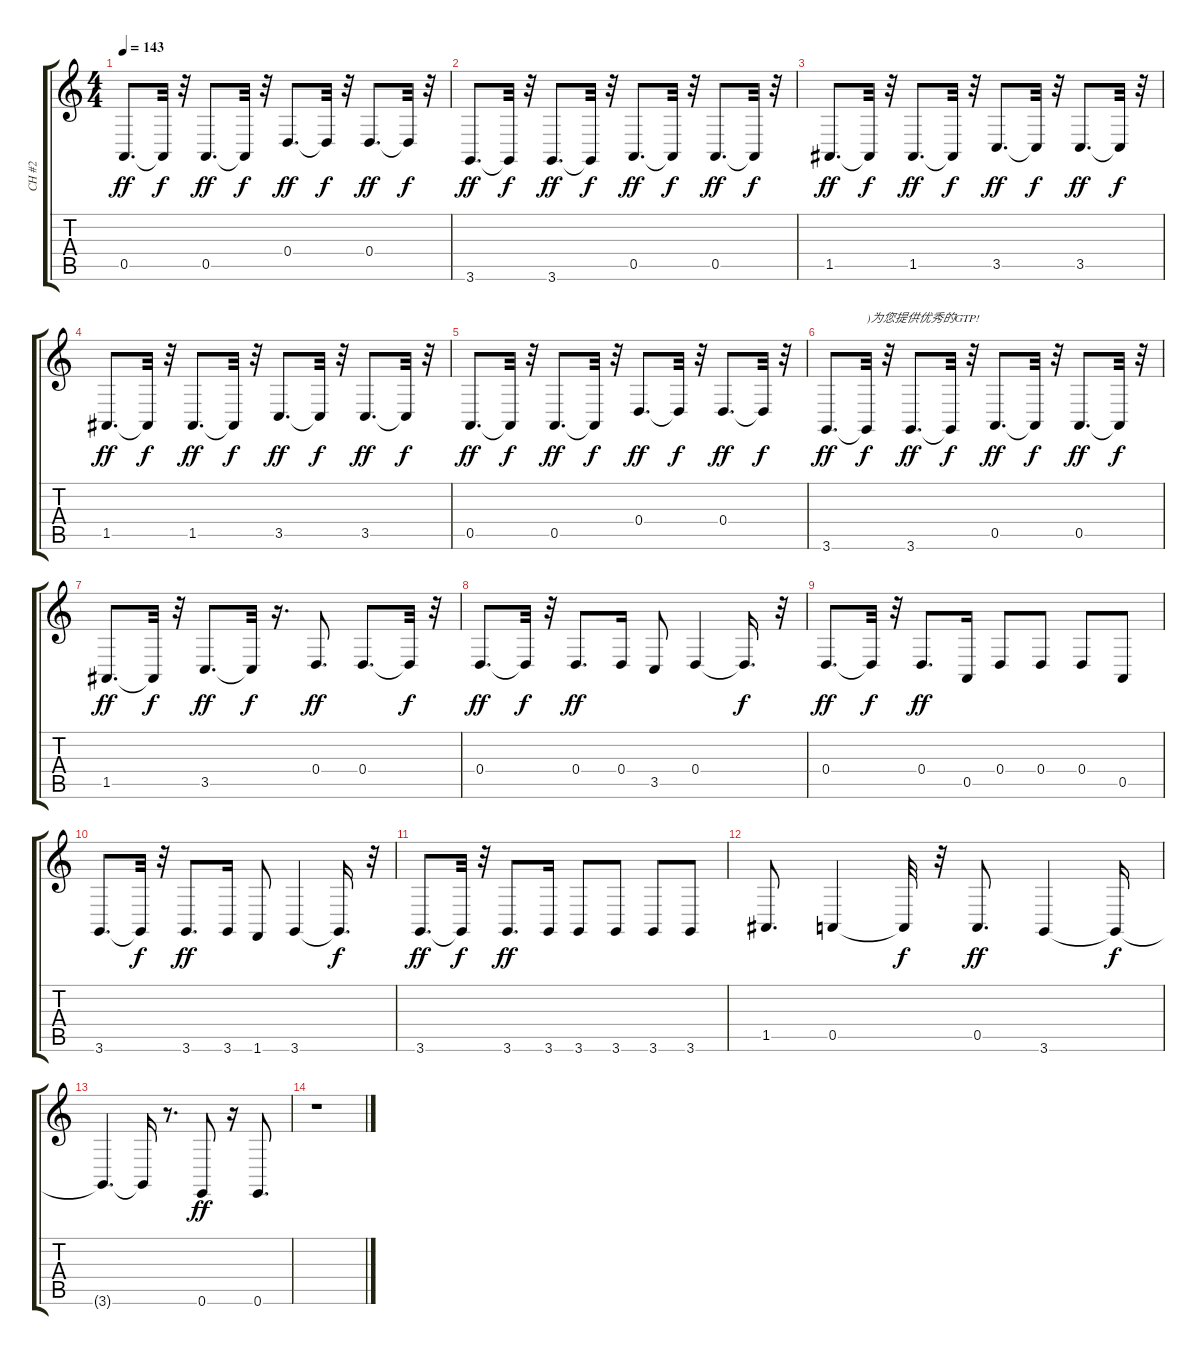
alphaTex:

\track ("CH #2" "CH #2") {instrument lead5charang}
\staff {score tabs}
\tuning (E4 B3 G3 D3 A2 E2) {hide}
\ts (4 4)
\tempo 143
\clef g2
\ks c
0.5.8{d dy ff} 0.5{t}.32{dy f} r.32 0.5.8{d dy ff} 0.5{t}.32{dy f} r.32 0.4.8{d dy ff} 0.4{t}.32{dy f} r.32 0.4.8{d dy ff} 0.4{t}.32{dy f} r.32 |
3.6.8{d dy ff} 3.6{t}.32{dy f} r.32 3.6.8{d dy ff} 3.6{t}.32{dy f} r.32 0.5.8{d dy ff} 0.5{t}.32{dy f} r.32 0.5.8{d dy ff} 0.5{t}.32{dy f} r.32 |
1.5.8{d dy ff} 1.5{t}.32{dy f} r.32 1.5.8{d dy ff} 1.5{t}.32{dy f} r.32 3.5.8{d dy ff} 3.5{t}.32{dy f} r.32 3.5.8{d dy ff} 3.5{t}.32{dy f} r.32 |
1.5.8{d dy ff} 1.5{t}.32{dy f} r.32 1.5.8{d dy ff} 1.5{t}.32{dy f} r.32 3.5.8{d dy ff} 3.5{t}.32{dy f} r.32 3.5.8{d dy ff} 3.5{t}.32{dy f} r.32 |
0.5.8{d dy ff} 0.5{t}.32{dy f} r.32 0.5.8{d dy ff} 0.5{t}.32{dy f} r.32 0.4.8{d dy ff} 0.4{t}.32{dy f} r.32 0.4.8{d dy ff} 0.4{t}.32{dy f} r.32 |
3.6.8{d dy ff} 3.6{t}.32{txt ")为您提供优秀的GTP!" dy f} r.32 3.6.8{d dy ff} 3.6{t}.32{dy f} r.32 0.5.8{d dy ff} 0.5{t}.32{dy f} r.32 0.5.8{d dy ff} 0.5{t}.32{dy f} r.32 |
1.5.8{d dy ff} 1.5{t}.32{dy f} r.32 3.5.8{d dy ff} 3.5{t}.32{dy f} r.16{d} 0.4.8{d dy ff} 0.4.8{d} 0.4{t}.32{dy f} r.32 |
0.4.8{d dy ff} 0.4{t}.32{dy f} r.32 0.4.8{d dy ff} 0.4.16 3.5.8 0.4.4 0.4{t}.16{d dy f} r.32 |
0.4.8{d dy ff} 0.4{t}.32{dy f} r.32 0.4.8{d dy ff} 0.5.16 0.4.8 0.4.8 0.4.8 0.5.8 |
3.6.8{d} 3.6{t}.32{dy f} r.32 3.6.8{d dy ff} 3.6.16 1.6.8 3.6.4 3.6{t}.16{d dy f} r.32 |
3.6.8{d dy ff} 3.6{t}.32{dy f} r.32 3.6.8{d dy ff} 3.6.16 3.6.8 3.6.8 3.6.8 3.6.8 |
1.5.8{d} 0.5.4 0.5{t}.32{dy f} r.32 0.5.8{d dy ff} 3.6.4 3.6{t}.16{dy f} |
3.6{t}.4{d} 3.6{t}.16 r.8{d} 0.6.8{dy ff} r.16 0.6.8{d} |
r.1
